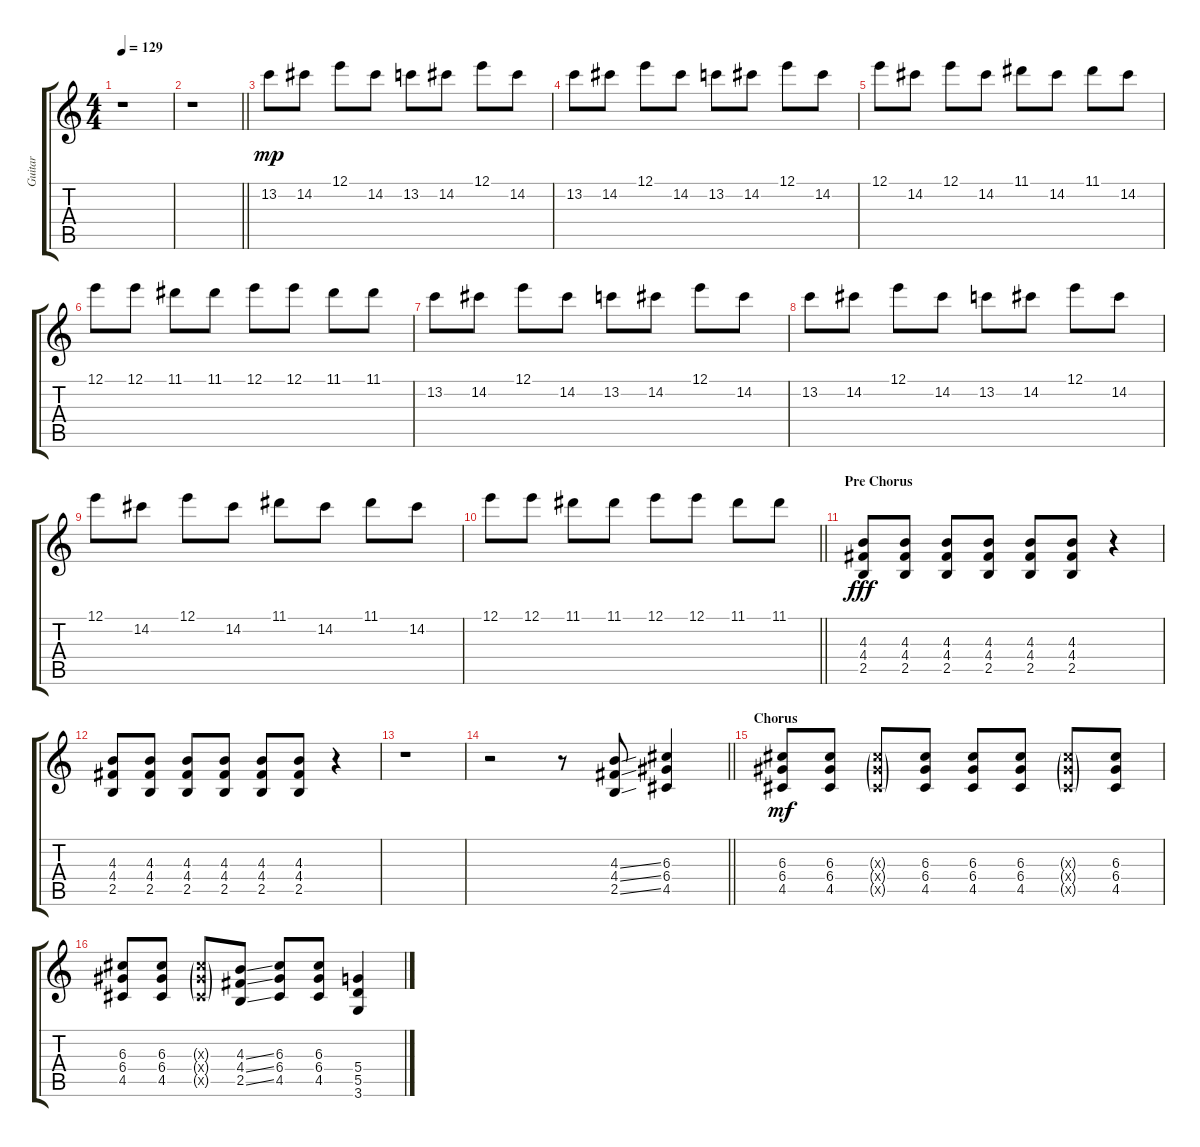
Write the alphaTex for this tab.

\track ("Guitar" "Guitar") {instrument overdrivenguitar}
\staff {score tabs}
\tuning (E4 B3 G3 D3 A2 E2) {hide}
\ts (4 4)
\tempo 129
\clef g2
\ks c
r.1{dy fff} |
\barLineRight lightlight
r.1 |
13.2.8{dy mp} 14.2.8 12.1.8 14.2.8 13.2.8 14.2.8 12.1.8 14.2.8 |
13.2.8 14.2.8 12.1.8 14.2.8 13.2.8 14.2.8 12.1.8 14.2.8 |
12.1.8 14.2.8 12.1.8 14.2.8 11.1.8 14.2.8 11.1.8 14.2.8 |
12.1.8 12.1.8 11.1.8 11.1.8 12.1.8 12.1.8 11.1.8 11.1.8 |
13.2.8 14.2.8 12.1.8 14.2.8 13.2.8 14.2.8 12.1.8 14.2.8 |
13.2.8 14.2.8 12.1.8 14.2.8 13.2.8 14.2.8 12.1.8 14.2.8 |
12.1.8 14.2.8 12.1.8 14.2.8 11.1.8 14.2.8 11.1.8 14.2.8 |
\barLineRight lightlight
12.1.8 12.1.8 11.1.8 11.1.8 12.1.8 12.1.8 11.1.8 11.1.8 |
\section ("" "Pre Chorus")
(4.3 4.4 2.5).8{dy fff} (4.3 4.4 2.5).8 (4.3 4.4 2.5).8 (4.3 4.4 2.5).8 (4.3 4.4 2.5).8 (4.3 4.4 2.5).8 r.4 |
(4.3 4.4 2.5).8 (4.3 4.4 2.5).8 (4.3 4.4 2.5).8 (4.3 4.4 2.5).8 (4.3 4.4 2.5).8 (4.3 4.4 2.5).8 r.4 |
r.1 |
\barLineRight lightlight
r.2 r.8{beam merge} (4.3{ss} 4.4{ss} 2.5{ss}).8 (6.3 6.4 4.5).4 |
\section ("" "Chorus")
(6.3 6.4 4.5).8{dy mf} (6.3 6.4 4.5).8 (6.3{g x} 6.4{g x} 4.5{g x}).8 (6.3 6.4 4.5).8 (6.3 6.4 4.5).8 (6.3 6.4 4.5).8 (6.3{g x} 6.4{g x} 4.5{g x}).8 (6.3 6.4 4.5).8 |
(6.3 6.4 4.5).8 (6.3 6.4 4.5).8 (6.3{g x} 6.4{g x} 4.5{g x}).8 (4.3{ss} 4.4{ss} 2.5{ss}).8 (6.3 6.4 4.5).8 (6.3 6.4 4.5).8 (5.4 5.5 3.6).4
